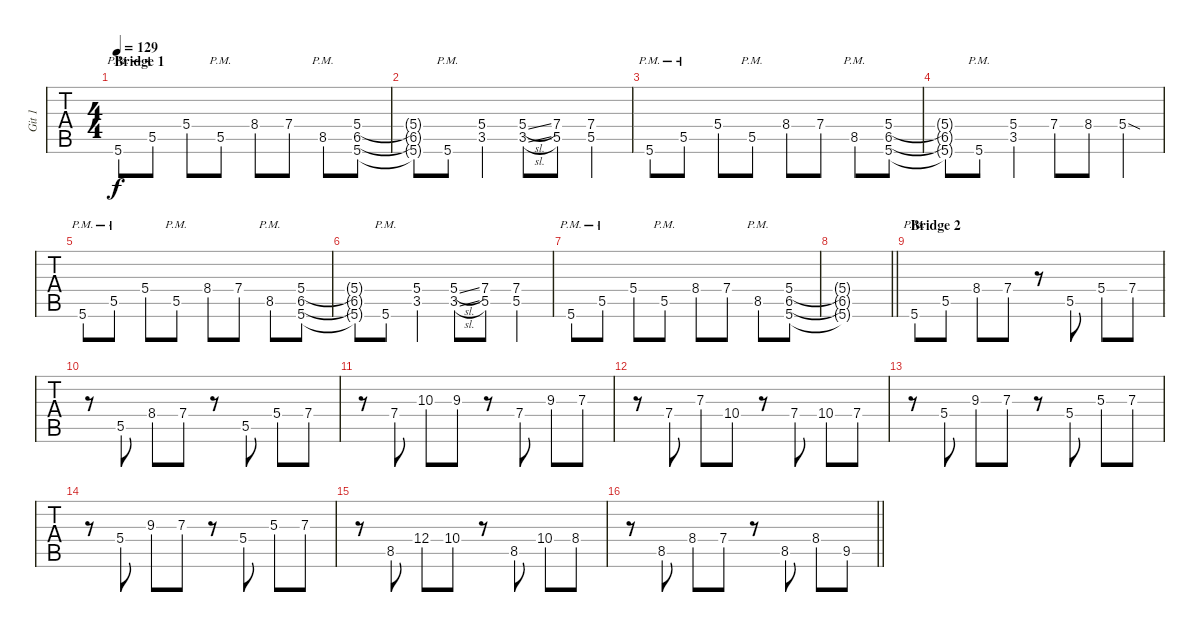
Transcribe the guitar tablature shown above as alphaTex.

\track ("Git 1" "Git 1") {instrument distortionguitar}
\staff {tabs}
\tuning (B3 Gb3 D3 A2 E2 A1) {hide}
\ts (4 4)
\section ("" "Bridge 1")
\tempo 129
\clef f4
\ks c
5.6{pm}.8{dy f} 5.5{pm}.8 5.4.8 5.5{pm}.8 8.4.8 7.4.8 8.5{pm}.8 (5.4 6.5 5.6).8 |
(5.4{t} 6.5{t} 5.6{t}).8 5.6{pm}.8 (5.4 3.5).4 (5.4{sl} 3.5{sl}).8 (7.4 5.5).8 (7.4 5.5).4 |
5.6{pm}.8 5.5{pm}.8 5.4.8 5.5{pm}.8 8.4.8 7.4.8 8.5{pm}.8 (5.4 6.5 5.6).8 |
(5.4{t} 6.5{t} 5.6{t}).8 5.6{pm}.8 (5.4 3.5).4 7.4.8 8.4.8 5.4{sod}.4 |
5.6{pm}.8 5.5{pm}.8 5.4.8 5.5{pm}.8 8.4.8 7.4.8 8.5{pm}.8 (5.4 6.5 5.6).8 |
(5.4{t} 6.5{t} 5.6{t}).8 5.6{pm}.8 (5.4 3.5).4 (5.4{sl} 3.5{sl}).8 (7.4 5.5).8 (7.4 5.5).4 |
5.6{pm}.8 5.5{pm}.8 5.4.8 5.5{pm}.8 8.4.8 7.4.8 8.5{pm}.8 (5.4 6.5 5.6).8 |
\barLineRight lightlight
(5.4{t} 6.5{t} 5.6{t}).1 |
\section ("" "Bridge 2")
5.6{pm}.8 5.5.8 8.4.8 7.4.8 r.8 5.5.8 5.4.8 7.4.8 |
r.8 5.5.8 8.4.8 7.4.8 r.8 5.5.8 5.4.8 7.4.8 |
r.8 7.4.8 10.3.8 9.3.8 r.8 7.4.8 9.3.8 7.3.8 |
r.8 7.4.8 7.3.8 10.4.8 r.8 7.4.8 10.4.8 7.4.8 |
r.8 5.4.8 9.3.8 7.3.8 r.8 5.4.8 5.3.8 7.3.8 |
r.8 5.4.8 9.3.8 7.3.8 r.8 5.4.8 5.3.8 7.3.8 |
r.8 8.5.8 12.4.8 10.4.8 r.8 8.5.8 10.4.8 8.4.8 |
\barLineRight lightlight
r.8 8.5.8 8.4.8 7.4.8 r.8 8.5.8 8.4.8 9.5.8
